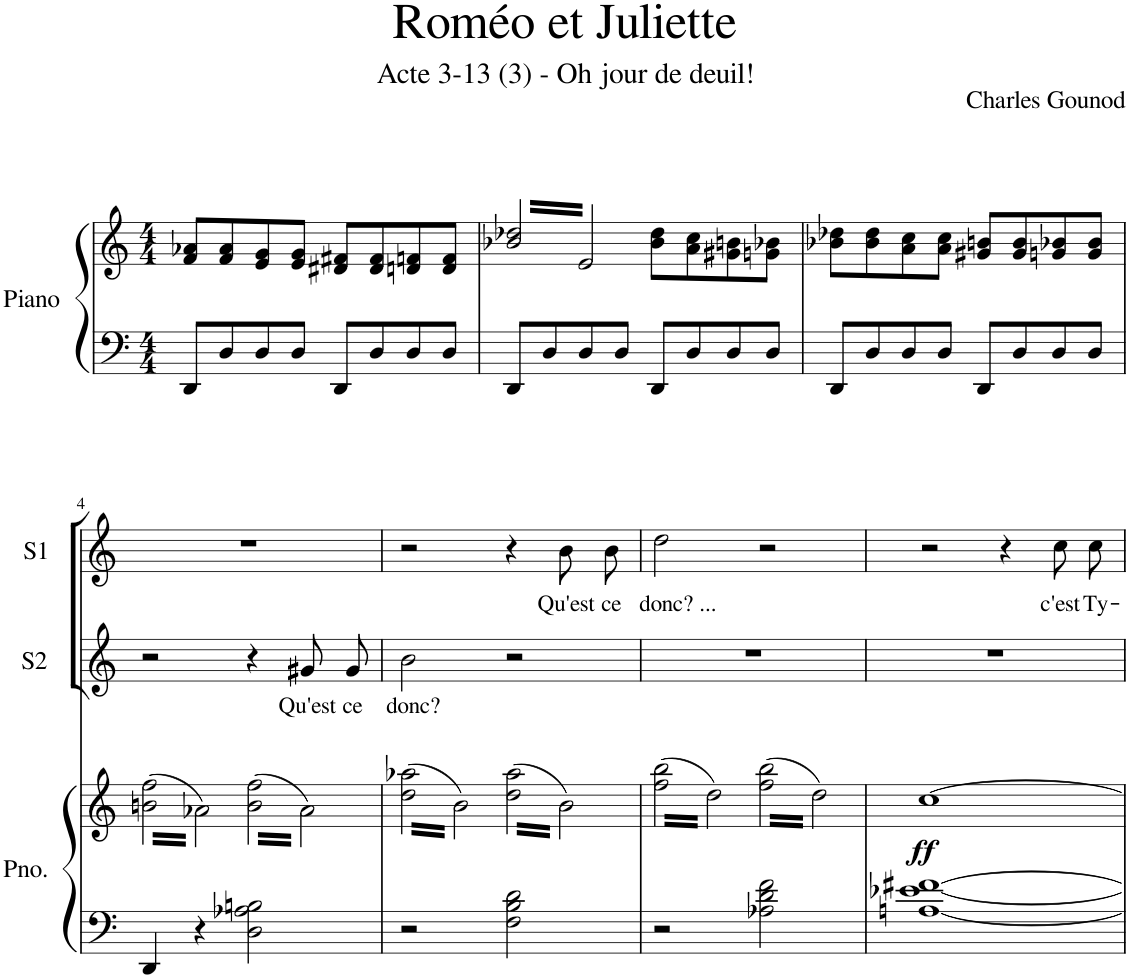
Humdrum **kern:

**kern	**kern	**dynam	**kern	**kern	**kern	**kern	**kern	**text	**kern	**text
*part7	*part7	*part7	*part6	*part5	*part4	*part3	*part2	*part2	*part1	*part1
*staff8	*staff7	*staff7/8	*staff6	*staff5	*staff4	*staff3	*staff2	*staff2	*staff1	*staff1
*I"Piano	*	*	*I"Basse 2	*I"Basse 1	*I"Tenor 2	*I"Tenor 1	*I"Soprano 2	*	*I"Soprano 1	*
*I'Pno.	*	*	*I'B2	*I'B1	*I'T2	*I'T1	*I'S2	*	*I'S1	*
*clefF4	*clefG2	*	*clefF4	*clefF4	*clefGv2	*clefGv2	*clefG2	*	*clefG2	*
*k[]	*k[]	*	*k[]	*k[]	*k[]	*k[]	*k[]	*	*k[]	*
*M4/4	*M4/4	*	*M4/4	*M4/4	*M4/4	*M4/4	*M4/4	*	*M4/4	*
=1	=1	=1	=1	=1	=1	=1	=1	=1	=1	=1
8DD/L	8f/ 8a-X/L	.	1r	1r	1r	1r	1r	.	1r	.
8D/	8f/ 8a-/	.	.	.	.	.	.	.	.	.
8D/	8e/ 8g/	.	.	.	.	.	.	.	.	.
8D/J	8e/ 8g/J	.	.	.	.	.	.	.	.	.
8DD/L	8d#X/ 8f#X/L	.	.	.	.	.	.	.	.	.
8D/	8d#/ 8f#/	.	.	.	.	.	.	.	.	.
8D/	8dn/ 8fn/	.	.	.	.	.	.	.	.	.
8D/J	8d/ 8f/J	.	.	.	.	.	.	.	.	.
=2	=2	=2	=2	=2	=2	=2	=2	=2	=2	=2
*	*tremolo	*	*	*	*	*	*	*	*	*
8DD/L	32b-X/ 32dd-X/LLL	.	1r	1r	1r	1r	1r	.	1r	.
.	32e/	.	.	.	.	.	.	.	.	.
.	32b-X/ 32dd-X/	.	.	.	.	.	.	.	.	.
.	32e/	.	.	.	.	.	.	.	.	.
8D/	32b-X/ 32dd-X/	.	.	.	.	.	.	.	.	.
.	32e/	.	.	.	.	.	.	.	.	.
.	32b-X/ 32dd-X/	.	.	.	.	.	.	.	.	.
.	32e/	.	.	.	.	.	.	.	.	.
8D/	32b-X/ 32dd-X/	.	.	.	.	.	.	.	.	.
.	32e/	.	.	.	.	.	.	.	.	.
.	32b-X/ 32dd-X/	.	.	.	.	.	.	.	.	.
.	32e/	.	.	.	.	.	.	.	.	.
8D/J	32b-X/ 32dd-X/	.	.	.	.	.	.	.	.	.
.	32e/	.	.	.	.	.	.	.	.	.
.	32b-X/ 32dd-X/	.	.	.	.	.	.	.	.	.
.	32e/JJJ	.	.	.	.	.	.	.	.	.
*	*Xtremolo	*	*	*	*	*	*	*	*	*
8DD/L	8b-\ 8dd-\L	.	.	.	.	.	.	.	.	.
.	.	.	.	.	.	.	.	.	.	.
.	.	.	.	.	.	.	.	.	.	.
.	.	.	.	.	.	.	.	.	.	.
8D/	8a\ 8cc\	.	.	.	.	.	.	.	.	.
.	.	.	.	.	.	.	.	.	.	.
.	.	.	.	.	.	.	.	.	.	.
.	.	.	.	.	.	.	.	.	.	.
8D/	8g#X\ 8bn\	.	.	.	.	.	.	.	.	.
8D/J	8gn\ 8b-X\J	.	.	.	.	.	.	.	.	.
=3	=3	=3	=3	=3	=3	=3	=3	=3	=3	=3
8DD/L	8b-X\ 8dd-X\L	.	1r	1r	1r	1r	1r	.	1r	.
8D/	8b-\ 8dd-\	.	.	.	.	.	.	.	.	.
8D/	8a\ 8cc\	.	.	.	.	.	.	.	.	.
8D/J	8a\ 8cc\J	.	.	.	.	.	.	.	.	.
8DD/L	8g#X/ 8bn/L	.	.	.	.	.	.	.	.	.
8D/	8g#/ 8b/	.	.	.	.	.	.	.	.	.
8D/	8gn/ 8b-X/	.	.	.	.	.	.	.	.	.
8D/J	8g/ 8b-/J	.	.	.	.	.	.	.	.	.
!!LO:LB:g=z
=4	=4	=4	=4	=4	=4	=4	=4	=4	=4	=4
*	*tremolo	*	*	*	*	*	*	*	*	*
4DD/	(32bn\ 32ff\LLL	.	1r	1r	1r	1r	2r	.	1r	.
.	32a-X\)	.	.	.	.	.	.	.	.	.
.	32bn\ 32ff\	.	.	.	.	.	.	.	.	.
.	32a-X\)	.	.	.	.	.	.	.	.	.
.	32bn\ 32ff\	.	.	.	.	.	.	.	.	.
.	32a-X\)	.	.	.	.	.	.	.	.	.
.	32bn\ 32ff\	.	.	.	.	.	.	.	.	.
.	32a-X\)	.	.	.	.	.	.	.	.	.
4r	32bn\ 32ff\	.	.	.	.	.	.	.	.	.
.	32a-X\)	.	.	.	.	.	.	.	.	.
.	32bn\ 32ff\	.	.	.	.	.	.	.	.	.
.	32a-X\)	.	.	.	.	.	.	.	.	.
.	32bn\ 32ff\	.	.	.	.	.	.	.	.	.
.	32a-X\)	.	.	.	.	.	.	.	.	.
.	32bn\ 32ff\	.	.	.	.	.	.	.	.	.
.	32a-X\)JJJ	.	.	.	.	.	.	.	.	.
2D\ 2A-X\ 2Bn\	(32b\ 32ff\LLL	.	.	.	.	.	4r	.	.	.
.	32a-\)	.	.	.	.	.	.	.	.	.
.	32b\ 32ff\	.	.	.	.	.	.	.	.	.
.	32a-\)	.	.	.	.	.	.	.	.	.
.	32b\ 32ff\	.	.	.	.	.	.	.	.	.
.	32a-\)	.	.	.	.	.	.	.	.	.
.	32b\ 32ff\	.	.	.	.	.	.	.	.	.
.	32a-\)	.	.	.	.	.	.	.	.	.
!	!	!	!	!	!	!	!	!LO:LY:b	!	!
.	32b\ 32ff\	.	.	.	.	.	8g#X/L	Qu'est	.	.
.	32a-\)	.	.	.	.	.	.	.	.	.
.	32b\ 32ff\	.	.	.	.	.	.	.	.	.
.	32a-\)	.	.	.	.	.	.	.	.	.
!	!	!	!	!	!	!	!	!LO:LY:b	!	!
.	32b\ 32ff\	.	.	.	.	.	8g#/J	ce	.	.
.	32a-\)	.	.	.	.	.	.	.	.	.
.	32b\ 32ff\	.	.	.	.	.	.	.	.	.
.	32a-\)JJJ	.	.	.	.	.	.	.	.	.
=5	=5	=5	=5	=5	=5	=5	=5	=5	=5	=5
!	!	!	!	!	!	!	!	!LO:LY:b	!	!
2r	(32dd\ 32aa-X\LLL	.	1r	1r	1r	1r	2b\	donc?	2r	.
.	32b\)	.	.	.	.	.	.	.	.	.
.	32dd\ 32aa-X\	.	.	.	.	.	.	.	.	.
.	32b\)	.	.	.	.	.	.	.	.	.
.	32dd\ 32aa-X\	.	.	.	.	.	.	.	.	.
.	32b\)	.	.	.	.	.	.	.	.	.
.	32dd\ 32aa-X\	.	.	.	.	.	.	.	.	.
.	32b\)	.	.	.	.	.	.	.	.	.
.	32dd\ 32aa-X\	.	.	.	.	.	.	.	.	.
.	32b\)	.	.	.	.	.	.	.	.	.
.	32dd\ 32aa-X\	.	.	.	.	.	.	.	.	.
.	32b\)	.	.	.	.	.	.	.	.	.
.	32dd\ 32aa-X\	.	.	.	.	.	.	.	.	.
.	32b\)	.	.	.	.	.	.	.	.	.
.	32dd\ 32aa-X\	.	.	.	.	.	.	.	.	.
.	32b\)JJJ	.	.	.	.	.	.	.	.	.
2F\ 2B\ 2d\	(32dd\ 32aa-\LLL	.	.	.	.	.	2r	.	4r	.
.	32b\)	.	.	.	.	.	.	.	.	.
.	32dd\ 32aa-\	.	.	.	.	.	.	.	.	.
.	32b\)	.	.	.	.	.	.	.	.	.
.	32dd\ 32aa-\	.	.	.	.	.	.	.	.	.
.	32b\)	.	.	.	.	.	.	.	.	.
.	32dd\ 32aa-\	.	.	.	.	.	.	.	.	.
.	32b\)	.	.	.	.	.	.	.	.	.
!	!	!	!	!	!	!	!	!	!	!LO:LY:b
.	32dd\ 32aa-\	.	.	.	.	.	.	.	8b\L	Qu'est
.	32b\)	.	.	.	.	.	.	.	.	.
.	32dd\ 32aa-\	.	.	.	.	.	.	.	.	.
.	32b\)	.	.	.	.	.	.	.	.	.
!	!	!	!	!	!	!	!	!	!	!LO:LY:b
.	32dd\ 32aa-\	.	.	.	.	.	.	.	8b\J	ce
.	32b\)	.	.	.	.	.	.	.	.	.
.	32dd\ 32aa-\	.	.	.	.	.	.	.	.	.
.	32b\)JJJ	.	.	.	.	.	.	.	.	.
=6	=6	=6	=6	=6	=6	=6	=6	=6	=6	=6
!	!	!	!	!	!	!	!	!	!	!LO:LY:b
2r	(32ff\ 32bb\LLL	.	1r	1r	1r	1r	1r	.	2dd\	donc? ...
.	32dd\)	.	.	.	.	.	.	.	.	.
.	32ff\ 32bb\	.	.	.	.	.	.	.	.	.
.	32dd\)	.	.	.	.	.	.	.	.	.
.	32ff\ 32bb\	.	.	.	.	.	.	.	.	.
.	32dd\)	.	.	.	.	.	.	.	.	.
.	32ff\ 32bb\	.	.	.	.	.	.	.	.	.
.	32dd\)	.	.	.	.	.	.	.	.	.
.	32ff\ 32bb\	.	.	.	.	.	.	.	.	.
.	32dd\)	.	.	.	.	.	.	.	.	.
.	32ff\ 32bb\	.	.	.	.	.	.	.	.	.
.	32dd\)	.	.	.	.	.	.	.	.	.
.	32ff\ 32bb\	.	.	.	.	.	.	.	.	.
.	32dd\)	.	.	.	.	.	.	.	.	.
.	32ff\ 32bb\	.	.	.	.	.	.	.	.	.
.	32dd\)JJJ	.	.	.	.	.	.	.	.	.
2A-X\ 2d\ 2f\	(32ff\ 32bb\LLL	.	.	.	.	.	.	.	2r	.
.	32dd\)	.	.	.	.	.	.	.	.	.
.	32ff\ 32bb\	.	.	.	.	.	.	.	.	.
.	32dd\)	.	.	.	.	.	.	.	.	.
.	32ff\ 32bb\	.	.	.	.	.	.	.	.	.
.	32dd\)	.	.	.	.	.	.	.	.	.
.	32ff\ 32bb\	.	.	.	.	.	.	.	.	.
.	32dd\)	.	.	.	.	.	.	.	.	.
.	32ff\ 32bb\	.	.	.	.	.	.	.	.	.
.	32dd\)	.	.	.	.	.	.	.	.	.
.	32ff\ 32bb\	.	.	.	.	.	.	.	.	.
.	32dd\)	.	.	.	.	.	.	.	.	.
.	32ff\ 32bb\	.	.	.	.	.	.	.	.	.
.	32dd\)	.	.	.	.	.	.	.	.	.
.	32ff\ 32bb\	.	.	.	.	.	.	.	.	.
.	32dd\)JJJ	.	.	.	.	.	.	.	.	.
*	*Xtremolo	*	*	*	*	*	*	*	*	*
=7	=7	=7	=7	=7	=7	=7	=7	=7	=7	=7
!	!	!LO:DY:b	!	!	!	!	!	!	!	!
[1An [1e-X [1f#X	[1cc	ff	1r	1r	1r	1r	1r	.	2r	.
.	.	.	.	.	.	.	.	.	.	.
.	.	.	.	.	.	.	.	.	.	.
.	.	.	.	.	.	.	.	.	.	.
.	.	.	.	.	.	.	.	.	.	.
.	.	.	.	.	.	.	.	.	.	.
.	.	.	.	.	.	.	.	.	.	.
.	.	.	.	.	.	.	.	.	.	.
.	.	.	.	.	.	.	.	.	4r	.
!	!	!	!	!	!	!	!	!	!	!LO:LY:b
.	.	.	.	.	.	.	.	.	8cc\L	c'est
!	!	!	!	!	!	!	!	!	!	!LO:LY:b
.	.	.	.	.	.	.	.	.	8cc\J	Ty-
=	=	=	=	=	=	=	=	=	=	=
*-	*-	*-	*-	*-	*-	*-	*-	*-	*-	*-
